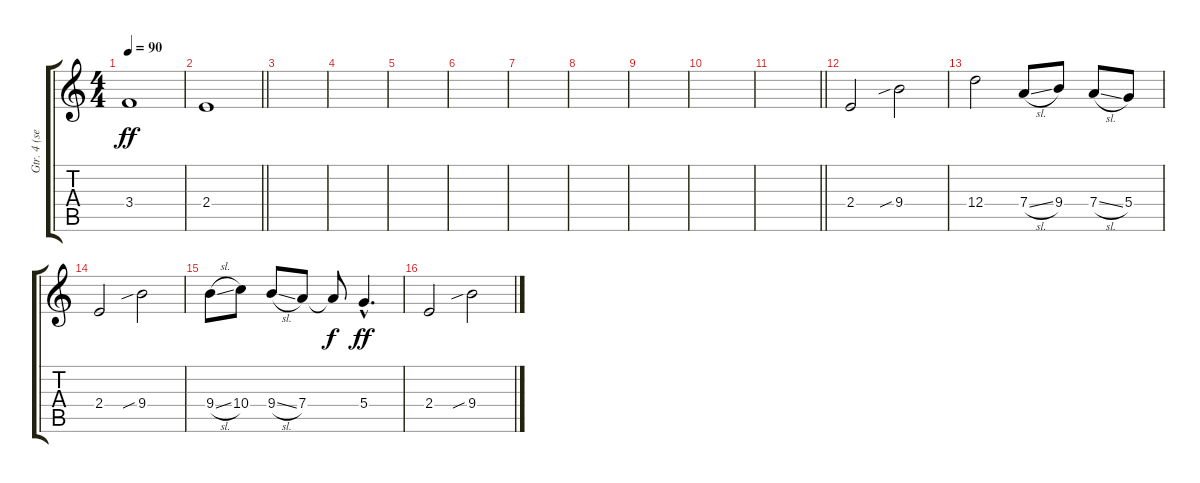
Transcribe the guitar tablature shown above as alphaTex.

\track ("Gtr. 4 (semi-clean elec. w/delay)" "Gtr. 4 (se") {instrument electricguitarclean}
\staff {score tabs}
\tuning (E4 B3 G3 D3 A2 E2) {hide}
\ts (4 4)
\tempo 90
\clef g2
\ks c
3.4.1{dy ff} |
\barLineRight lightlight
2.4.1 |
|
|
|
|
|
|
|
|
\barLineRight lightlight
|
2.4.2 9.4{sib}.2 |
12.4.2 7.4{sl}.8 9.4.8 7.4{sl}.8 5.4.8 |
2.4.2 9.4{sib}.2 |
9.4{sl}.8 10.4.8 9.4{sl}.8 7.4.8 7.4{t}.8{dy f} 5.4{hac}.4{d dy ff} |
2.4.2 9.4{sib}.2
